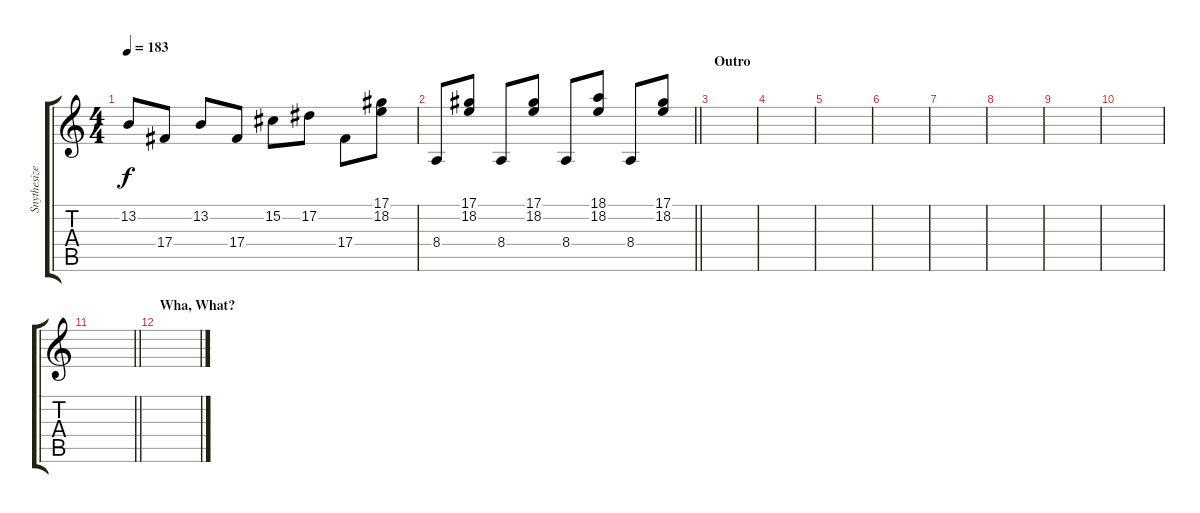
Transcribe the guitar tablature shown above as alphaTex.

\track ("Snythesizer" "Snythesize") {instrument lead1square}
\staff {score tabs}
\tuning (Eb4 Bb3 Gb3 Db3 Ab2 Db2) {hide}
\ts (4 4)
\tempo 183
\clef g2
\ks c
13.2.8{dy f} 17.4.8 13.2.8 17.4.8 15.2.8 17.2.8 17.4.8 (17.1 18.2).8 |
\barLineRight lightlight
8.4.8 (17.1 18.2).8 8.4.8 (17.1 18.2).8 8.4.8 (18.1 18.2).8 8.4.8 (17.1 18.2).8 |
\section ("" "Outro")
|
|
|
|
|
|
|
|
\barLineRight lightlight
|
\section ("" "Wha, What?")
